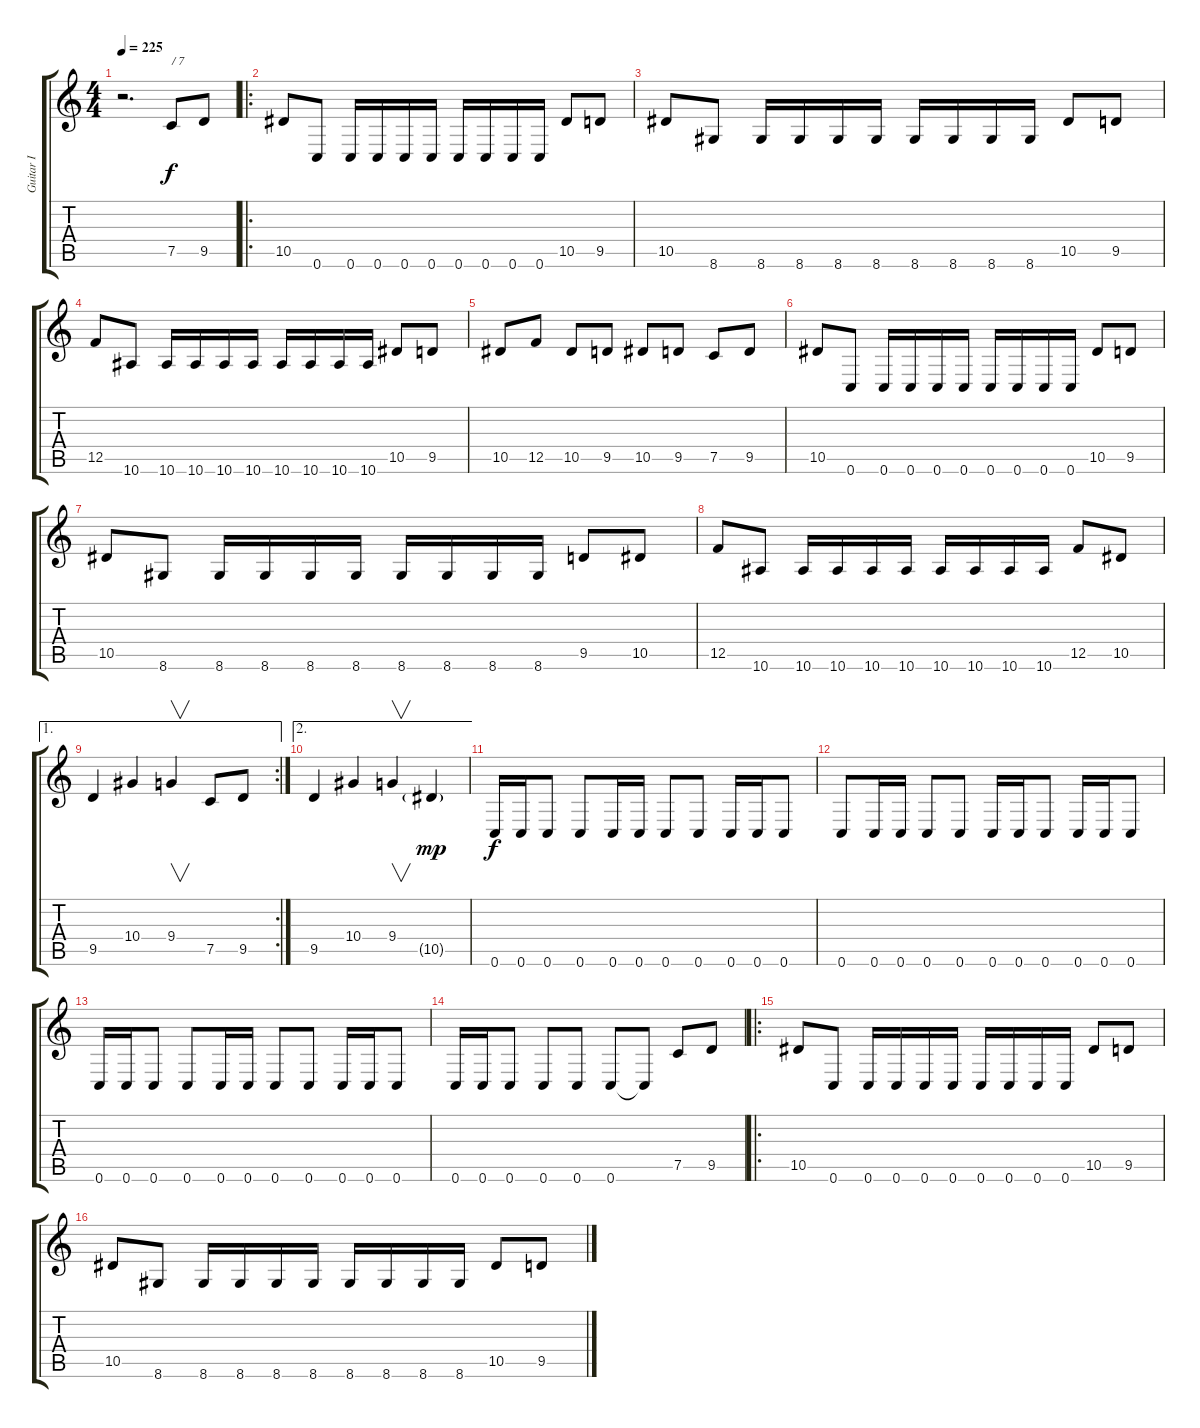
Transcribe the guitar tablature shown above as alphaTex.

\track ("Guitar I" "Guitar I") {instrument distortionguitar}
\staff {score tabs}
\tuning (C4 G3 Eb3 Bb2 F2 C2) {hide}
\ts (4 4)
\tempo 225
\clef g2
\ks c
r.2{d dy f instrument distortionguitar} 7.5.8{txt "/ 7"} 9.5.8 |
\ro
10.5.8 0.6.8 0.6.16 0.6.16 0.6.16 0.6.16 0.6.16 0.6.16 0.6.16 0.6.16 10.5.8 9.5.8 |
10.5.8 8.6.8 8.6.16 8.6.16 8.6.16 8.6.16 8.6.16 8.6.16 8.6.16 8.6.16 10.5.8 9.5.8 |
12.5.8 10.6.8 10.6.16 10.6.16 10.6.16 10.6.16 10.6.16 10.6.16 10.6.16 10.6.16 10.5.8 9.5.8 |
10.5.8 12.5.8 10.5.8 9.5.8 10.5.8 9.5.8 7.5.8 9.5.8 |
10.5.8 0.6.8 0.6.16 0.6.16 0.6.16 0.6.16 0.6.16 0.6.16 0.6.16 0.6.16 10.5.8 9.5.8 |
10.5.8 8.6.8 8.6.16 8.6.16 8.6.16 8.6.16 8.6.16 8.6.16 8.6.16 8.6.16 9.5.8 10.5.8 |
12.5.8 10.6.8 10.6.16 10.6.16 10.6.16 10.6.16 10.6.16 10.6.16 10.6.16 10.6.16 12.5.8 10.5.8 |
\ae 1
\rc 2
9.5.4 10.4.4 9.4.4{v} 7.5.8 9.5.8 |
\ae 2
9.5.4 10.4.4 9.4.4{v} 10.5{g}.4{dy mp} |
0.6.16{dy f} 0.6.16 0.6.8 0.6.8 0.6.16 0.6.16 0.6.8 0.6.8 0.6.16 0.6.16 0.6.8 |
0.6.8 0.6.16 0.6.16 0.6.8 0.6.8 0.6.16 0.6.16 0.6.8 0.6.16 0.6.16 0.6.8 |
0.6.16 0.6.16 0.6.8 0.6.8 0.6.16 0.6.16 0.6.8 0.6.8 0.6.16 0.6.16 0.6.8 |
0.6.16 0.6.16 0.6.8 0.6.8 0.6.8 0.6.8 0.6{t}.8 7.5.8 9.5.8 |
\ro
10.5.8 0.6.8 0.6.16 0.6.16 0.6.16 0.6.16 0.6.16 0.6.16 0.6.16 0.6.16 10.5.8 9.5.8 |
10.5.8 8.6.8 8.6.16 8.6.16 8.6.16 8.6.16 8.6.16 8.6.16 8.6.16 8.6.16 10.5.8 9.5.8
